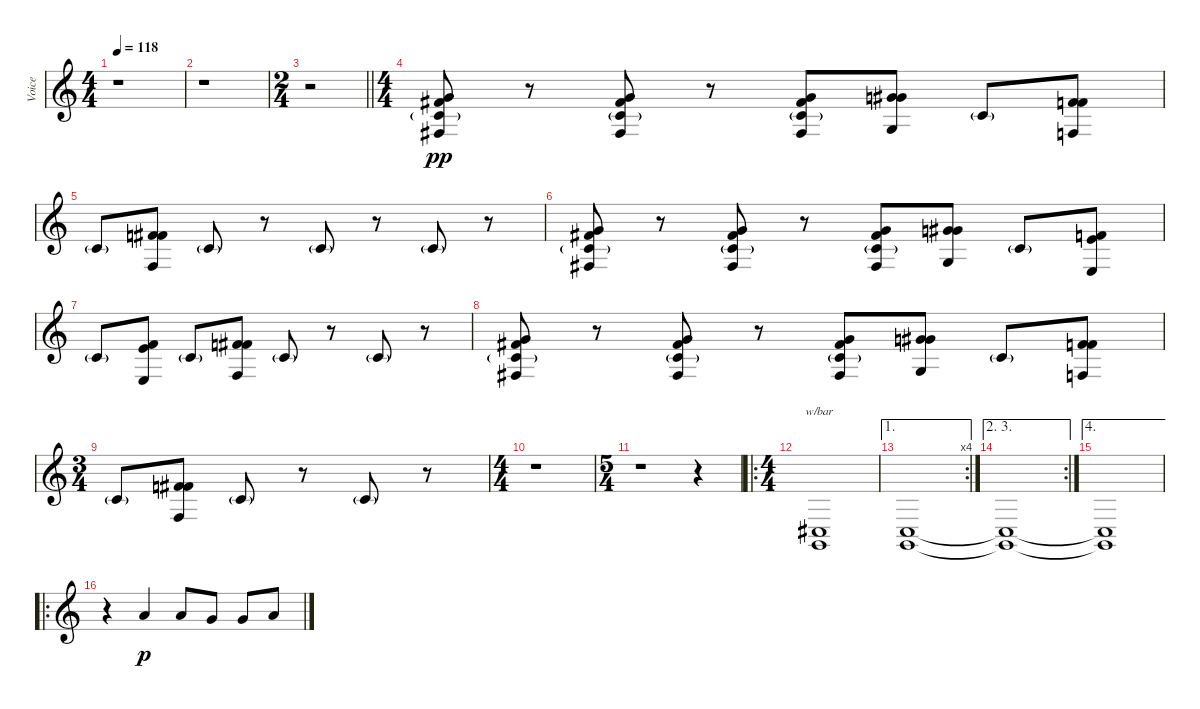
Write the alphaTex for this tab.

\track ("Voice" "Voice") {instrument choiraahs}
\staff {score}
\tuning (E4 B3 G3 D3 A2 E2) {hide}
\ts (4 4)
\tempo 118
\clef g2
\ks c
r.1{dy pp} |
r.1 |
\ts (2 4)
\barLineRight lightlight
r.2 |
\ts (4 4)
(3.1 7.2 5.3{g} 4.4).8 r.8 (3.1 7.2 5.3{g} 4.4).8 r.8 (3.1 7.2 5.3{g} 4.4).8 (4.1 8.2 5.4).8 5.3{g}.8 (2.1 6.2 3.4).8 |
5.3{g}.8 (2.1 6.2 3.4).8 5.3{g}.8 r.8 5.3{g}.8 r.8 5.3{g}.8 r.8 |
(3.1 7.2 5.3{g} 4.4).8 r.8 (3.1 7.2 5.3{g} 4.4).8 r.8 (3.1 7.2 5.3{g} 4.4).8 (4.1 8.2 5.4).8 5.3{g}.8 (1.1 5.2 2.4).8 |
5.3{g}.8 (1.1 5.2 2.4).8 5.3{g}.8 (2.1 6.2 3.4).8 5.3{g}.8 r.8 5.3{g}.8 r.8 |
(3.1 7.2 5.3{g} 4.4).8 r.8 (3.1 7.2 5.3{g} 4.4).8 r.8 (3.1 7.2 5.3{g} 4.4).8 (4.1 8.2 5.4).8 5.3{g}.8 (2.1 6.2 3.4).8 |
\ts (3 4)
5.3{g}.8 (2.1 6.2 3.4).8 5.3{g}.8 r.8 5.3{g}.8 r.8 |
\ts (4 4)
r.1 |
\ts (5 4)
r.1 r.4 |
\ro
\ts (4 4)
(4.5 3.6).1{tbe (custom default 0 0 15 -24 60 -24)} |
\ae 1
\rc 4
(4.5{t} 3.6{t}).1 |
\ae (2 3)
\rc 2
(4.5{t} 3.6{t}).1 |
\ae 4
(4.5{t} 3.6{t}).1 |
\ro
r.4 10.2.4{dy p} 10.2.8 8.2.8 8.2.8 10.2.8
